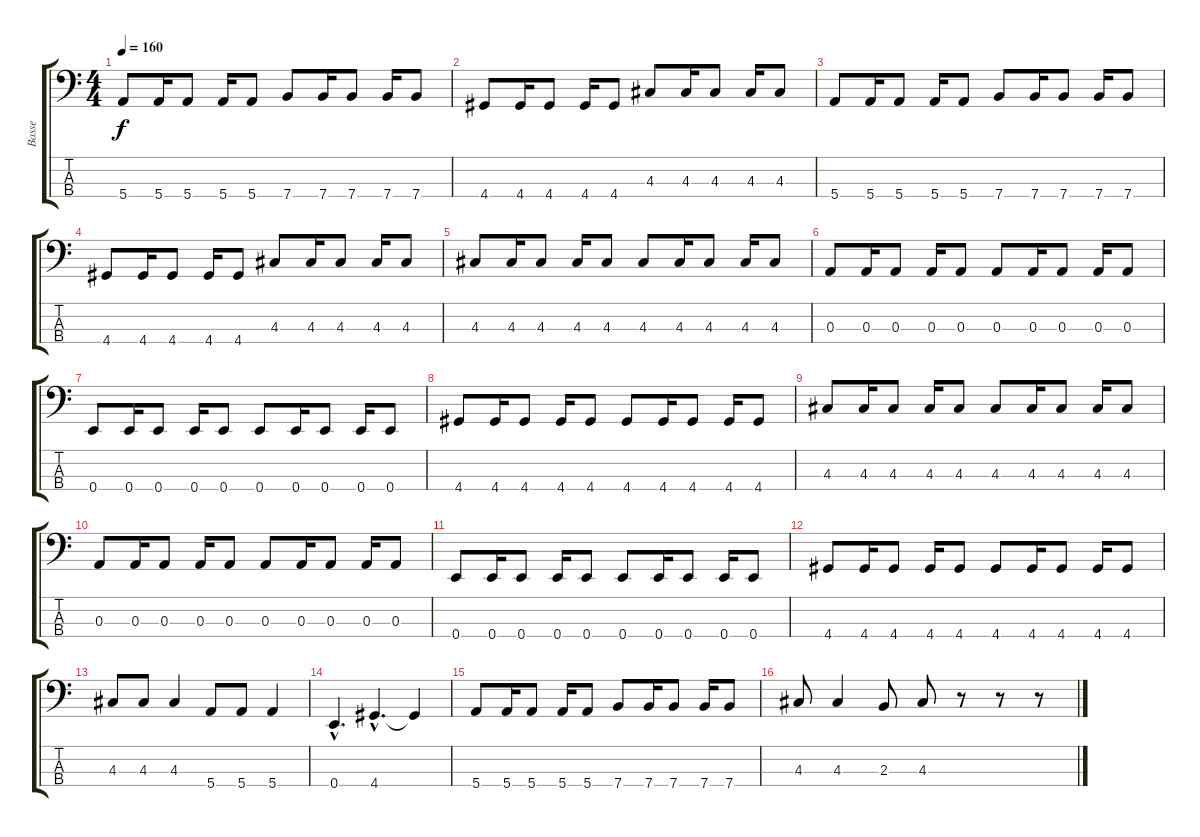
\track ("Basse" "Basse") {instrument electricbassfinger}
\staff {score tabs}
\tuning (G2 D2 A1 E1) {hide}
\ts (4 4)
\tempo 160
\clef f4
\ks c
5.4.8{dy f} 5.4.16 5.4.8 5.4.16 5.4.8 7.4.8 7.4.16 7.4.8 7.4.16 7.4.8 |
4.4.8 4.4.16 4.4.8 4.4.16 4.4.8 4.3.8 4.3.16 4.3.8 4.3.16 4.3.8 |
5.4.8 5.4.16 5.4.8 5.4.16 5.4.8 7.4.8 7.4.16 7.4.8 7.4.16 7.4.8 |
4.4.8 4.4.16 4.4.8 4.4.16 4.4.8 4.3.8 4.3.16 4.3.8 4.3.16 4.3.8 |
4.3.8 4.3.16 4.3.8 4.3.16 4.3.8 4.3.8 4.3.16 4.3.8 4.3.16 4.3.8 |
0.3.8 0.3.16 0.3.8 0.3.16 0.3.8 0.3.8 0.3.16 0.3.8 0.3.16 0.3.8 |
0.4.8 0.4.16 0.4.8 0.4.16 0.4.8 0.4.8 0.4.16 0.4.8 0.4.16 0.4.8 |
4.4.8 4.4.16 4.4.8 4.4.16 4.4.8 4.4.8 4.4.16 4.4.8 4.4.16 4.4.8 |
4.3.8 4.3.16 4.3.8 4.3.16 4.3.8 4.3.8 4.3.16 4.3.8 4.3.16 4.3.8 |
0.3.8 0.3.16 0.3.8 0.3.16 0.3.8 0.3.8 0.3.16 0.3.8 0.3.16 0.3.8 |
0.4.8 0.4.16 0.4.8 0.4.16 0.4.8 0.4.8 0.4.16 0.4.8 0.4.16 0.4.8 |
4.4.8 4.4.16 4.4.8 4.4.16 4.4.8 4.4.8 4.4.16 4.4.8 4.4.16 4.4.8 |
4.3.8 4.3.8 4.3.4 5.4.8 5.4.8 5.4.4 |
0.4{hac}.4{d} 4.4{hac}.4{d} 4.4{t}.4 |
5.4.8 5.4.16 5.4.8 5.4.16 5.4.8 7.4.8 7.4.16 7.4.8 7.4.16 7.4.8 |
4.3.8 4.3.4 2.3.8 4.3.8 r.8 r.8 r.8
